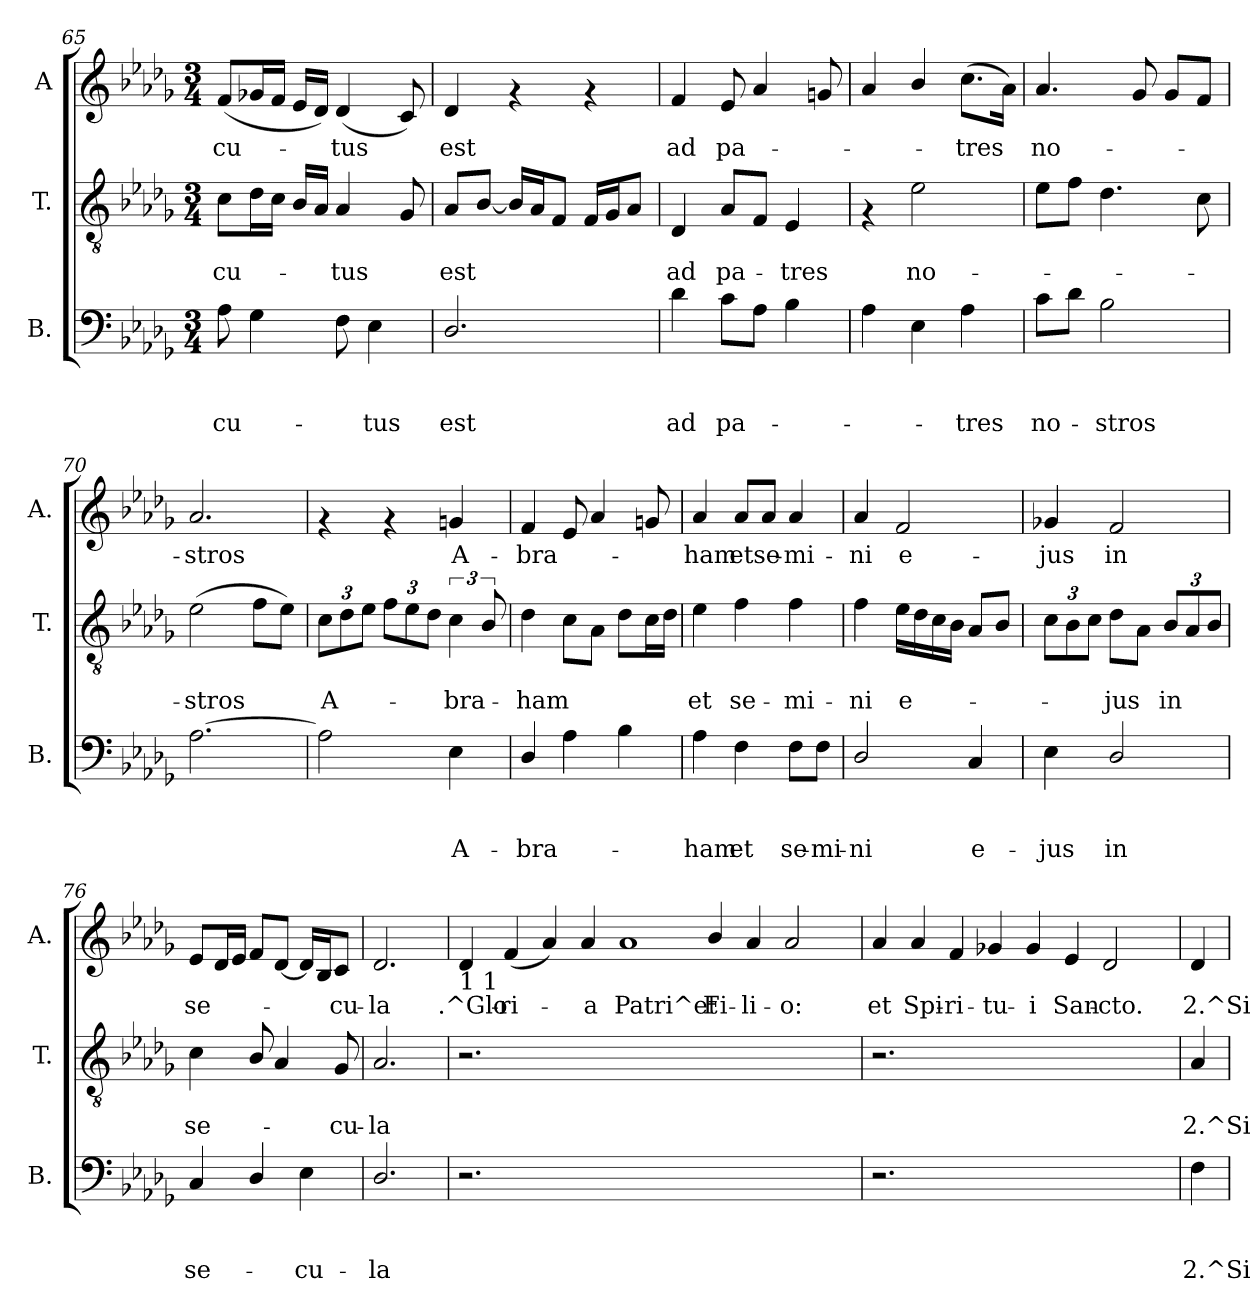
**kern	**text	**text	**text	**kern	**text	**text	**kern	**text
*part3	*part3	*part3	*part3	*part2	*part2	*part2	*part1	*part1
*staff3	*staff3	*staff3	*staff3	*staff2	*staff2	*staff2	*staff1	*staff1
*I"B.	*	*	*	*I"T.	*	*	*I"A	*
*I'B.	*	*	*	*I'T.	*	*	*I'A.	*
*clefF4	*	*	*	*clefGv2	*	*	*clefG2	*
*k[b-e-a-d-g-]	*	*	*	*k[b-e-a-d-g-]	*	*	*k[b-e-a-d-g-]	*
*D-:	*	*	*	*D-:	*	*	*D-:	*
*M3/4	*	*	*	*M3/4	*	*	*M3/4	*
=65	=65	=65	=65	=65	=65	=65	=65	=65
!	!	!	!LO:LY:b	!	!	!LO:LY:b	!	!LO:LY:b:rj
8A-\	.	.	-cu-	8c\L	.	-cu-	(<8f/L	-cu-
4G-\	.	.	.	16d-\L	.	.	16g-X/L	.
.	.	.	.	16c\JJ	.	.	16f/JJ	.
.	.	.	.	16B-/LL	.	.	16e-/LL	.
.	.	.	.	16A-/JJ	.	.	16d-/JJ)	.
!	!	!	!	!	!	!LO:LY:b	!	!LO:LY:b:rj
8F\	.	.	.	4A-/	.	-tus	(<4d-/	-tus
!	!	!	!LO:LY:b	!	!	!	!	!
4E-\	.	.	-tus	.	.	.	.	.
.	.	.	.	8G-/	.	.	8c/)	.
=66	=66	=66	=66	=66	=66	=66	=66	=66
!	!	!	!LO:LY:b	!	!	!LO:LY:b	!	!LO:LY:b:rj
2.D-/	.	.	est	8A-/L	.	est	4d-/	est
.	.	.	.	[<8B-/J	.	.	.	.
.	.	.	.	16B-/LL]	.	.	4rf	.
.	.	.	.	16A-/J	.	.	.	.
.	.	.	.	8F/J	.	.	.	.
.	.	.	.	16F/LL	.	.	4rf	.
.	.	.	.	16G-/J	.	.	.	.
.	.	.	.	8A-/J	.	.	.	.
=67	=67	=67	=67	=67	=67	=67	=67	=67
!	!	!	!LO:LY:b	!	!	!LO:LY:b	!	!LO:LY:b:rj
4d-\	.	.	ad	4D-/	.	ad	4f/	ad
!	!	!	!LO:LY:b	!	!	!LO:LY:b	!	!LO:LY:b:rj
8c\L	.	.	pa-	8A-/L	.	pa-	8e-/	pa-
8A-\J	.	.	.	8F/J	.	.	4a-/	.
!	!	!	!	!	!	!LO:LY:b	!	!
4B-\	.	.	.	4E-/	.	-tres	.	.
.	.	.	.	.	.	.	8gn/	.
=68	=68	=68	=68	=68	=68	=68	=68	=68
4A-\	.	.	.	4rF	.	.	4a-/	.
!	!	!	!	!	!	!LO:LY:b	!	!
4E-\	.	.	.	2e-\	.	no-	4b-/	.
!	!	!	!LO:LY:b	!	!	!	!	!LO:LY:b:rj
4A-\	.	.	-tres	.	.	.	(>8.cc\L	-tres
.	.	.	.	.	.	.	16a-\Jk)	.
!!LO:LB:g=z
=69	=69	=69	=69	=69	=69	=69	=69	=69
!	!	!	!LO:LY:b	!	!	!	!	!LO:LY:b:rj
8c\L	.	.	no-	8e-\L	.	.	4.a-/	no-
8d-\J	.	.	.	8f\J	.	.	.	.
!	!	!	!LO:LY:b	!	!	!	!	!
2B-\	.	.	-stros	4.d-\	.	.	.	.
.	.	.	.	.	.	.	8g-/	.
.	.	.	.	.	.	.	8g-/L	.
.	.	.	.	8c\	.	.	8f/J	.
=70	=70	=70	=70	=70	=70	=70	=70	=70
!	!	!	!	!	!	!LO:LY:b	!	!LO:LY:b:rj
[>2.A-\	.	.	.	(>2e-\	.	-stros	2.a-/	-stros
.	.	.	.	8f\L	.	.	.	.
.	.	.	.	8e-\J)	.	.	.	.
=71	=71	=71	=71	=71	=71	=71	=71	=71
*	*	*	*	*Xbrackettup	*	*	*	*
!	!	!	!	!	!	!LO:LY:b	!	!
2A-\]	.	.	.	12c\L	.	A-	4rf	.
.	.	.	.	12d-\	.	.	.	.
.	.	.	.	12e-\J	.	.	.	.
.	.	.	.	12f\L	.	.	4rf	.
.	.	.	.	12e-\	.	.	.	.
.	.	.	.	12d-\J	.	.	.	.
!	!	!	!LO:LY:b	!	!	!	!	!
*	*	*	*	*brackettup	*	*	*	*
!	!	!	!	!	!	!LO:LY:b	!	!LO:LY:b:rj
4E-\	.	.	A-	6c\	.	-bra-	4gn/	A-
.	.	.	.	12B-/	.	.	.	.
=72	=72	=72	=72	=72	=72	=72	=72	=72
!	!	!	!LO:LY:b	!	!	!LO:LY:b	!	!LO:LY:b:rj
4D-/	.	.	-bra-	4d-\	.	-ham	4f/	-bra-
4A-\	.	.	.	8c\L	.	.	8e-/	.
.	.	.	.	8A-\J	.	.	4a-/	.
4B-\	.	.	.	8d-\L	.	.	.	.
.	.	.	.	16c\L	.	.	8gn/	.
.	.	.	.	16d-\JJ	.	.	.	.
=73	=73	=73	=73	=73	=73	=73	=73	=73
!	!	!	!LO:LY:b	!	!	!LO:LY:b	!	!LO:LY:b:rj
4A-\	.	.	-ham	4e-\	.	et	4a-/	-ham
!	!	!	!LO:LY:b	!	!	!LO:LY:b	!	!LO:LY:b:rj
4F\	.	.	et	4f\	.	se-	8a-/L	et
!	!	!	!	!	!	!	!	!LO:LY:b:rj
.	.	.	.	.	.	.	8a-/J	se-
!	!	!	!LO:LY:b	!	!	!LO:LY:b	!	!LO:LY:b:rj
8F\L	.	.	se-	4f\	.	-mi-	4a-/	-mi-
!	!	!	!LO:LY:b	!	!	!	!	!
8F\J	.	.	-mi-	.	.	.	.	.
!!LO:PB:g=z
=74	=74	=74	=74	=74	=74	=74	=74	=74
!	!	!	!LO:LY:b	!	!	!LO:LY:b	!	!LO:LY:b:rj
2D-/	.	.	-ni	4f\	.	-ni	4a-/	-ni
!	!	!	!	!	!	!LO:LY:b	!	!LO:LY:b:rj
.	.	.	.	16e-\LL	.	e-	2f/	e-
.	.	.	.	16d-\	.	.	.	.
.	.	.	.	16c\	.	.	.	.
.	.	.	.	16B-\JJ	.	.	.	.
!	!	!	!LO:LY:b	!	!	!	!	!
4C/	.	.	e-	8A-/L	.	.	.	.
.	.	.	.	8B-/J	.	.	.	.
=75	=75	=75	=75	=75	=75	=75	=75	=75
!	!	!	!LO:LY:b	!	!	!	!	!
*	*	*	*	*Xbrackettup	*	*	*	*
!	!	!	!	!	!	!	!	!LO:LY:b:rj
4E-\	.	.	-jus	12c\L	.	.	4g-X/	-jus
.	.	.	.	12B-\	.	.	.	.
.	.	.	.	12c\J	.	.	.	.
!	!	!	!LO:LY:b	!	!	!LO:LY:b	!	!LO:LY:b:rj
2D-/	.	.	in	8d-\L	.	-jus	2f/	in
.	.	.	.	8A-\J	.	.	.	.
!	!	!	!	!	!	!LO:LY:b	!	!
.	.	.	.	12B-/L	.	in	.	.
.	.	.	.	12A-/	.	.	.	.
.	.	.	.	12B-/J	.	.	.	.
=76	=76	=76	=76	=76	=76	=76	=76	=76
!	!	!	!LO:LY:b	!	!	!LO:LY:b	!	!LO:LY:b:rj
4C/	.	.	se-	4c\	.	se-	8e-/L	se-
.	.	.	.	.	.	.	16d-/L	.
.	.	.	.	.	.	.	16e-/JJ	.
4D-/	.	.	.	8B-/	.	.	8f/L	.
.	.	.	.	4A-/	.	.	[<8d-/J	.
!	!	!	!LO:LY:b	!	!	!	!	!
4E-\	.	.	-cu-	.	.	.	16d-/LL]	.
.	.	.	.	.	.	.	16B-/J	.
!	!	!	!	!	!	!LO:LY:b	!	!LO:LY:b:rj
.	.	.	.	8G-/	.	-cu-	8c/J	-cu-
=77	=77	=77	=77	=77	=77	=77	=77	=77
!	!	!	!LO:LY:b	!	!	!LO:LY:b	!	!LO:LY:b:rj
2.D-/	.	.	-la	2.A-/	.	-la	2.d-/	-la
!!LO:PB:g=z
=78	=78	=78	=78	=78	=78	=78	=78	=78
!	!	!	!	!	!	!	!LO:TX:b:t=1 1	!
!	!	!	!	!	!	!	!	!LO:LY:b:rj
2.r	.	.	.	2.r	.	.	4d-/	.^Glo-
!	!	!	!	!	!	!	!	!LO:LY:b:rj
.	.	.	.	.	.	.	(<4f/	-ri-
.	.	.	.	.	.	.	4a-/)	.
!	!	!	!	!	!	!	!	!LO:LY:b:rj
0ryy	.	.	.	0ryy	.	.	4a-/	-a
!	!	!	!	!	!	!	!	!LO:LY:b:rj
.	.	.	.	.	.	.	1a-	Patri^et
!	!	!	!	!	!	!	!	!LO:LY:b:rj
.	.	.	.	.	.	.	4b-/	Fi-
!	!	!	!	!	!	!	!	!LO:LY:b:rj
.	.	.	.	.	.	.	4a-/	-li-
!	!	!	!	!	!	!	!	!LO:LY:b:rj
.	.	.	.	.	.	.	2a-/	-o:
4ryy	.	.	.	4ryy	.	.	.	.
=79	=79	=79	=79	=79	=79	=79	=79	=79
!	!	!	!	!	!	!	!	!LO:LY:b:rj
2.r	.	.	.	2.r	.	.	4a-/	et
!	!	!	!	!	!	!	!	!LO:LY:b:rj
.	.	.	.	.	.	.	4a-/	Spi-
!	!	!	!	!	!	!	!	!LO:LY:b:rj
.	.	.	.	.	.	.	4f/	-ri-
!	!	!	!	!	!	!	!	!LO:LY:b:rj
1ryy	.	.	.	1ryy	.	.	4g-X/	-tu-
!	!	!	!	!	!	!	!	!LO:LY:b:rj
.	.	.	.	.	.	.	4g-/	-i
!	!	!	!	!	!	!	!	!LO:LY:b:rj
.	.	.	.	.	.	.	4e-/	San-
!	!	!	!	!	!	!	!	!LO:LY:b:rj
.	.	.	.	.	.	.	2d-/	-cto.
4ryy	.	.	.	4ryy	.	.	.	.
!!LO:LB:g=z
=80	=80	=80	=80	=80	=80	=80	=80	=80
!	!	!	!LO:LY:b	!	!	!LO:LY:b	!	!LO:LY:b:rj
4F\	.	.	2.^Si-	4A-/	.	2.^Si-	4d-/	2.^Si-
=	=	=	=	=	=	=	=	=
*-	*-	*-	*-	*-	*-	*-	*-	*-
